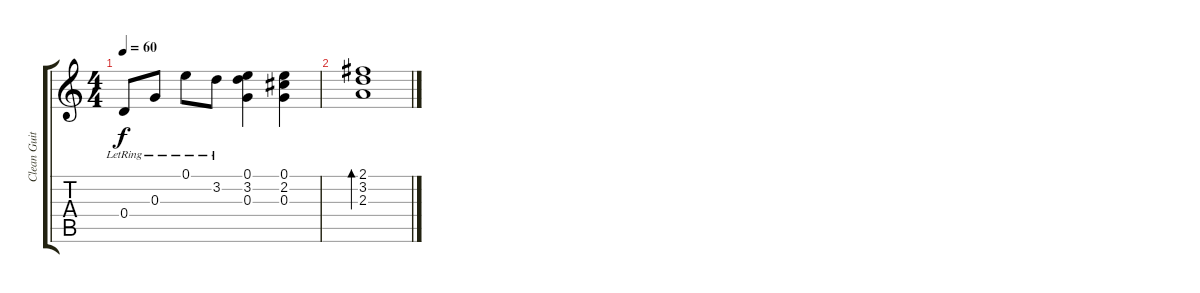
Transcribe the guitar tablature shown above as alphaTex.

\track ("Clean Guitar 2" "Clean Guit") {instrument electricguitarclean}
\staff {score tabs}
\tuning (E4 B3 G3 D3 A2 E2) {hide}
\ts (4 4)
\tempo 60
\clef g2
\ks c
0.4{lr}.8{dy f} 0.3{lr}.8 0.1{lr}.8 3.2{lr}.8 (0.1 3.2 0.3).4 (0.1 2.2 0.3).4 |
(2.1 3.2 2.3).1{bd 240}
